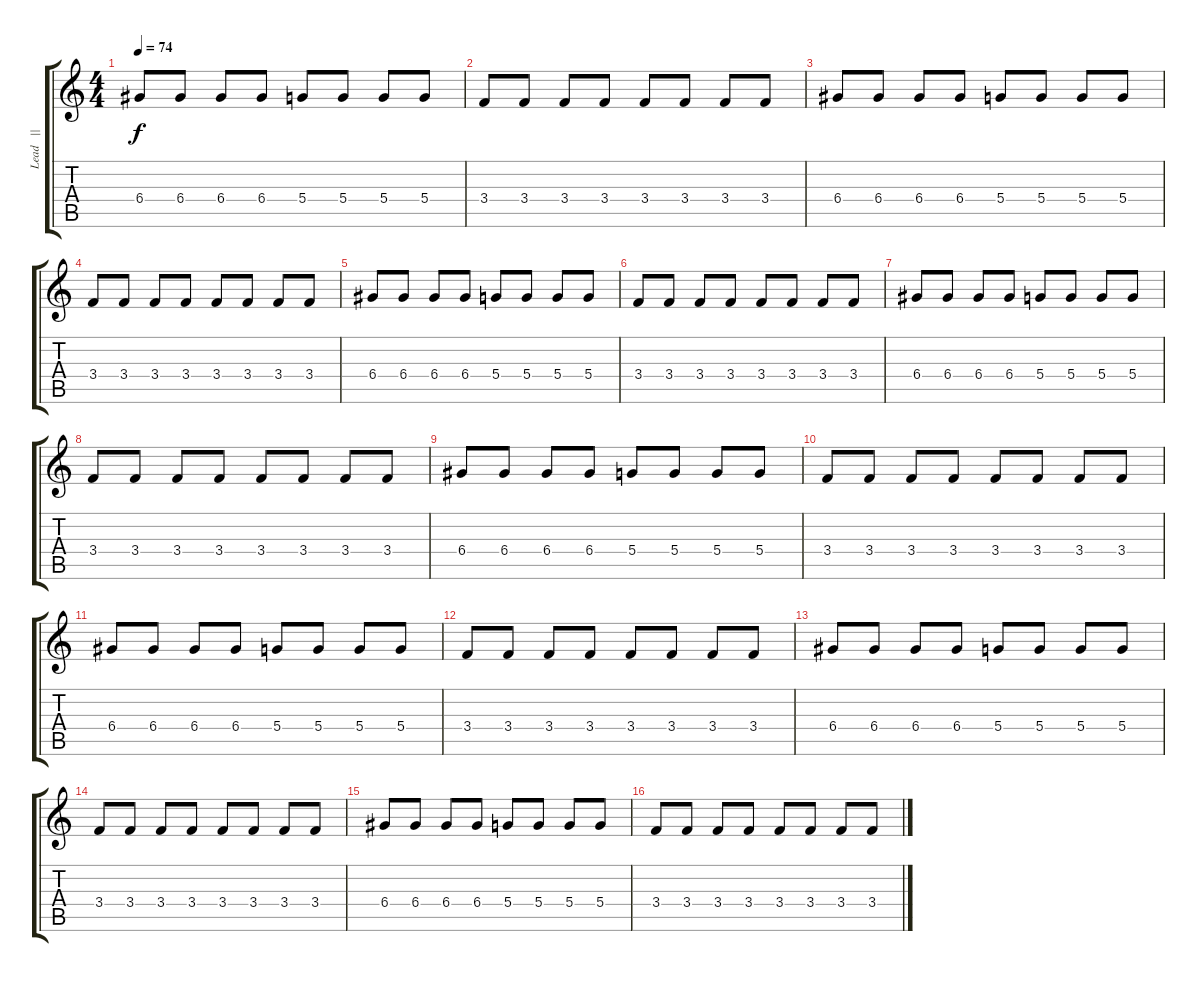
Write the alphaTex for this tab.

\track ("Lead   || TORTURE KILLER" "Lead   || ") {instrument distortionguitar}
\staff {score tabs}
\tuning (E4 B3 G3 D3 A2 D2) {hide}
\ts (4 4)
\tempo 74
\clef g2
\ks c
6.4.8{dy f} 6.4.8 6.4.8 6.4.8 5.4.8 5.4.8 5.4.8 5.4.8 |
3.4.8 3.4.8 3.4.8 3.4.8 3.4.8 3.4.8 3.4.8 3.4.8 |
6.4.8 6.4.8 6.4.8 6.4.8 5.4.8 5.4.8 5.4.8 5.4.8 |
3.4.8 3.4.8 3.4.8 3.4.8 3.4.8 3.4.8 3.4.8 3.4.8 |
6.4.8 6.4.8 6.4.8 6.4.8 5.4.8 5.4.8 5.4.8 5.4.8 |
3.4.8 3.4.8 3.4.8 3.4.8 3.4.8 3.4.8 3.4.8 3.4.8 |
6.4.8 6.4.8 6.4.8 6.4.8 5.4.8 5.4.8 5.4.8 5.4.8 |
3.4.8 3.4.8 3.4.8 3.4.8 3.4.8 3.4.8 3.4.8 3.4.8 |
6.4.8 6.4.8 6.4.8 6.4.8 5.4.8 5.4.8 5.4.8 5.4.8 |
3.4.8 3.4.8 3.4.8 3.4.8 3.4.8 3.4.8 3.4.8 3.4.8 |
6.4.8 6.4.8 6.4.8 6.4.8 5.4.8 5.4.8 5.4.8 5.4.8 |
3.4.8 3.4.8 3.4.8 3.4.8 3.4.8 3.4.8 3.4.8 3.4.8 |
6.4.8 6.4.8 6.4.8 6.4.8 5.4.8 5.4.8 5.4.8 5.4.8 |
3.4.8 3.4.8 3.4.8 3.4.8 3.4.8 3.4.8 3.4.8 3.4.8 |
6.4.8 6.4.8 6.4.8 6.4.8 5.4.8 5.4.8 5.4.8 5.4.8 |
3.4.8 3.4.8 3.4.8 3.4.8 3.4.8 3.4.8 3.4.8 3.4.8
